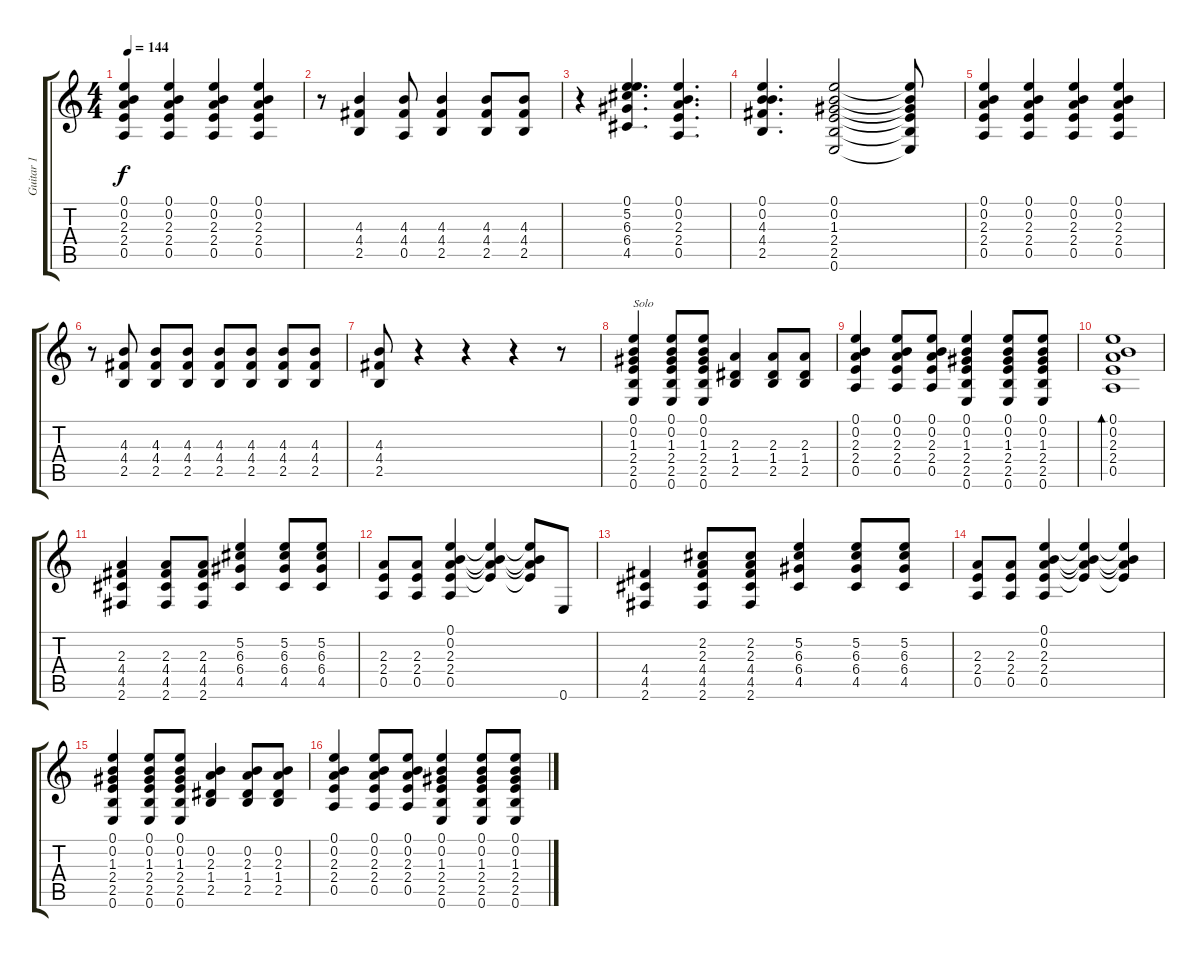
\track ("Guitar 1" "Guitar 1") {instrument overdrivenguitar}
\staff {score tabs}
\tuning (E4 B3 G3 D3 A2 E2) {hide}
\ts (4 4)
\tempo 144
\clef g2
\ks c
(0.1 0.2 2.3 2.4 0.5).4{dy f} (0.1 0.2 2.3 2.4 0.5).4 (0.1 0.2 2.3 2.4 0.5).4 (0.1 0.2 2.3 2.4 0.5).4 |
r.8 (4.3 4.4 2.5).4 (4.3 4.4 0.5).8 (4.3 4.4 2.5).4 (4.3 4.4 2.5).8 (4.3 4.4 2.5).8 |
r.4 (0.1 5.2 6.3 6.4 4.5).4{d} (0.1 0.2 2.3 2.4 0.5).4{d} |
(0.1 0.2 4.3 4.4 2.5).4{d} (0.1 0.2 1.3 2.4 2.5 0.6).2 (0.1{t} 0.2{t} 1.3{t} 2.4{t} 2.5{t} 0.6{t}).8 |
(0.1 0.2 2.3 2.4 0.5).4 (0.1 0.2 2.3 2.4 0.5).4 (0.1 0.2 2.3 2.4 0.5).4 (0.1 0.2 2.3 2.4 0.5).4 |
r.8 (4.3 4.4 2.5).8 (4.3 4.4 2.5).8 (4.3 4.4 2.5).8 (4.3 4.4 2.5).8 (4.3 4.4 2.5).8 (4.3 4.4 2.5).8 (4.3 4.4 2.5).8 |
(4.3 4.4 2.5).8 r.4 r.4 r.4 r.8 |
(0.1 0.2 1.3 2.4 2.5 0.6).4{txt "Solo"} (0.1 0.2 1.3 2.4 2.5 0.6).8 (0.1 0.2 1.3 2.4 2.5 0.6).8 (2.3 1.4 2.5).4 (2.3 1.4 2.5).8 (2.3 1.4 2.5).8 |
(0.1 0.2 2.3 2.4 0.5).4 (0.1 0.2 2.3 2.4 0.5).8 (0.1 0.2 2.3 2.4 0.5).8 (0.1 0.2 1.3 2.4 2.5 0.6).4 (0.1 0.2 1.3 2.4 2.5 0.6).8 (0.1 0.2 1.3 2.4 2.5 0.6).8 |
(0.1 0.2 2.3 2.4 0.5).1{bd 60} |
(2.3 4.4 4.5 2.6).4 (2.3 4.4 4.5 2.6).8 (2.3 4.4 4.5 2.6).8 (5.2 6.3 6.4 4.5).4 (5.2 6.3 6.4 4.5).8 (5.2 6.3 6.4 4.5).8 |
(2.3 2.4 0.5).8 (2.3 2.4 0.5).8 (0.1 0.2 2.3 2.4 0.5).4 (0.1{t} 0.2{t} 2.3{t} 2.4{t}).4 (0.1{t} 0.2{t} 2.3{t} 2.4{t}).8 0.6.8 |
(4.4 4.5 2.6).4 (2.2 2.3 4.4 4.5 2.6).8 (2.2 2.3 4.4 4.5 2.6).8 (5.2 6.3 6.4 4.5).4 (5.2 6.3 6.4 4.5).8 (5.2 6.3 6.4 4.5).8 |
(2.3 2.4 0.5).8 (2.3 2.4 0.5).8 (0.1 0.2 2.3 2.4 0.5).4 (0.1{t} 0.2{t} 2.3{t} 2.4{t}).4 (0.1{t} 0.2{t} 2.3{t} 2.4{t}).4 |
(0.1 0.2 1.3 2.4 2.5 0.6).4 (0.1 0.2 1.3 2.4 2.5 0.6).8 (0.1 0.2 1.3 2.4 2.5 0.6).8 (0.2 2.3 1.4 2.5).4 (0.2 2.3 1.4 2.5).8 (0.2 2.3 1.4 2.5).8 |
(0.1 0.2 2.3 2.4 0.5).4 (0.1 0.2 2.3 2.4 0.5).8 (0.1 0.2 2.3 2.4 0.5).8 (0.1 0.2 1.3 2.4 2.5 0.6).4 (0.1 0.2 1.3 2.4 2.5 0.6).8 (0.1 0.2 1.3 2.4 2.5 0.6).8
